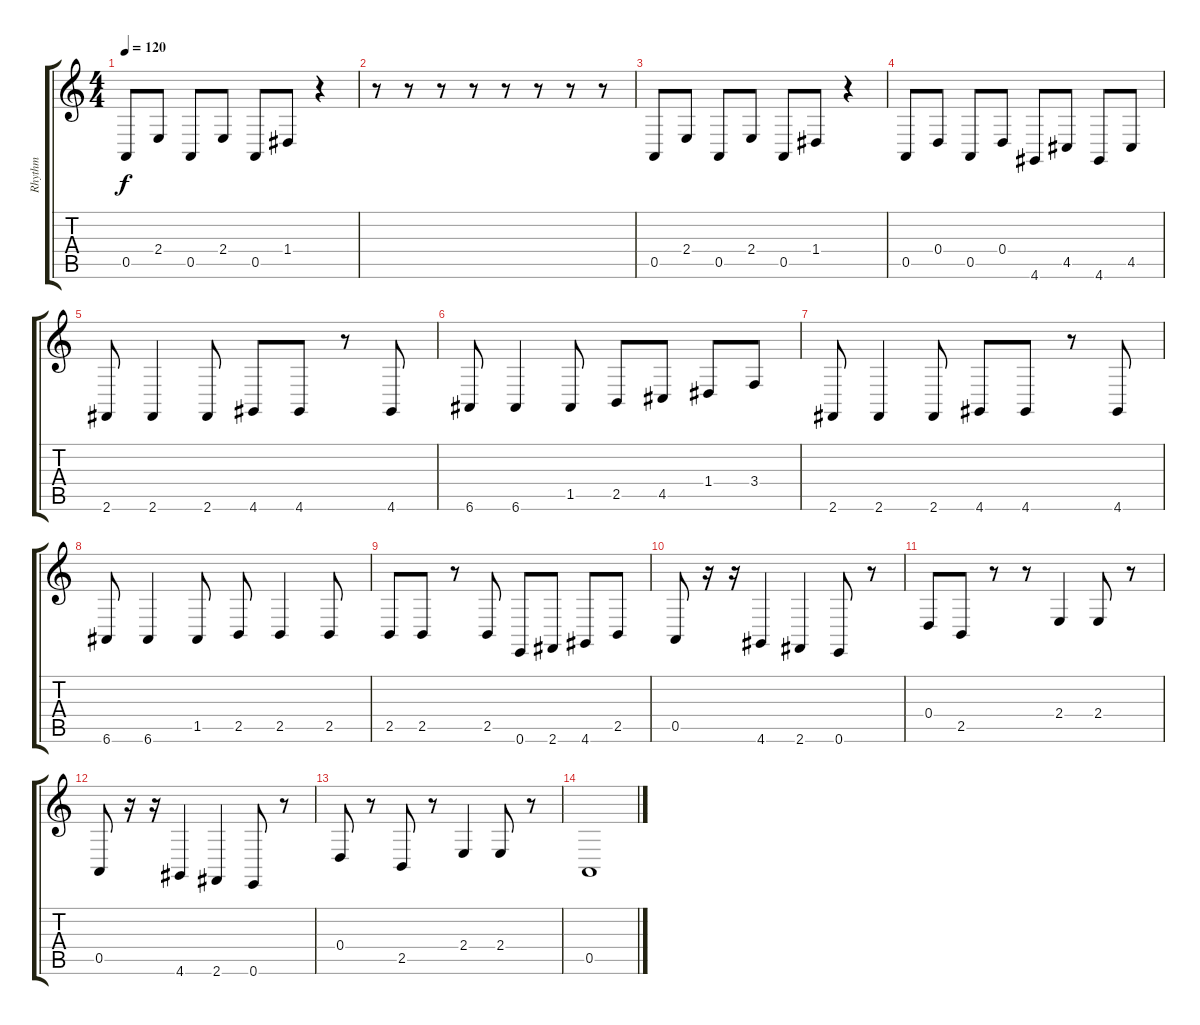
\track ("Rhythm" "Rhythm") {instrument lead1square}
\staff {score tabs}
\tuning (E4 B3 G3 D3 A2 E2) {hide}
\ts (4 4)
\tempo 120
\clef g2
\ks c
0.5.8{dy f} 2.4.8 0.5.8 2.4.8 0.5.8 1.4.8 r.4 |
r.8 r.8 r.8 r.8 r.8 r.8 r.8 r.8 |
0.5.8 2.4.8 0.5.8 2.4.8 0.5.8 1.4.8 r.4 |
0.5.8 0.4.8 0.5.8 0.4.8 4.6.8 4.5.8 4.6.8 4.5.8 |
2.6.8 2.6.4 2.6.8 4.6.8 4.6.8 r.8 4.6.8 |
6.6.8 6.6.4 1.5.8 2.5.8 4.5.8 1.4.8 3.4.8 |
2.6.8 2.6.4 2.6.8 4.6.8 4.6.8 r.8 4.6.8 |
6.6.8 6.6.4 1.5.8 2.5.8 2.5.4 2.5.8 |
2.5.8 2.5.8 r.8 2.5.8 0.6.8 2.6.8 4.6.8 2.5.8 |
0.5.8 r.16 r.16 4.6.4 2.6.4 0.6.8 r.8 |
0.4.8 2.5.8 r.8 r.8 2.4.4 2.4.8 r.8 |
0.5.8 r.16 r.16 4.6.4 2.6.4 0.6.8 r.8 |
0.4.8 r.8 2.5.8 r.8 2.4.4 2.4.8 r.8 |
0.5.1
